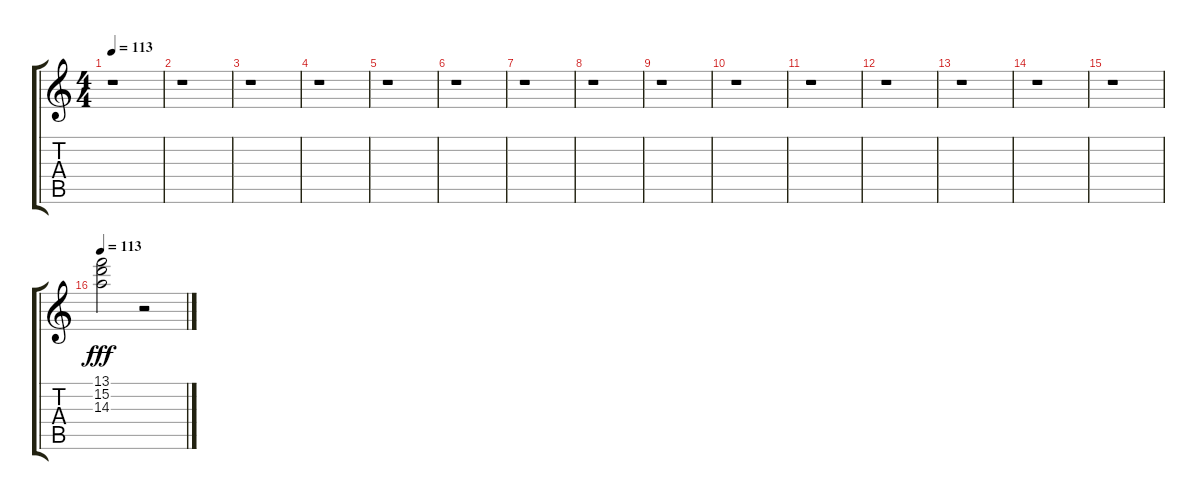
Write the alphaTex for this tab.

\track "" {instrument electricbassfinger}
\staff {score tabs}
\tuning (E4 B3 G3 D3 A2 E2) {hide}
\ts (4 4)
\tempo 113
\clef g2
\ks c
r.1{dy fff} |
r.1 |
r.1 |
r.1 |
r.1 |
r.1 |
r.1 |
r.1 |
r.1 |
r.1 |
r.1 |
r.1 |
r.1 |
r.1 |
r.1 |
\tempo 113
(13.1 15.2 14.3).2 r.2
